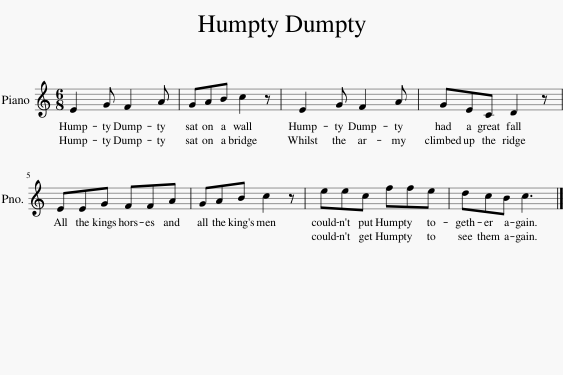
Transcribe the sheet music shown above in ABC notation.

X:1
L:1/8
M:6/8
I:linebreak $
K:C
V:1 treble
V:1
 E2 G F2 A | GAB c2 z | E2 G F2 A | GEC D2 z |$ EEG FFA | %5
 GAB c2 z | eec ffe | dcB c3 |] %8
